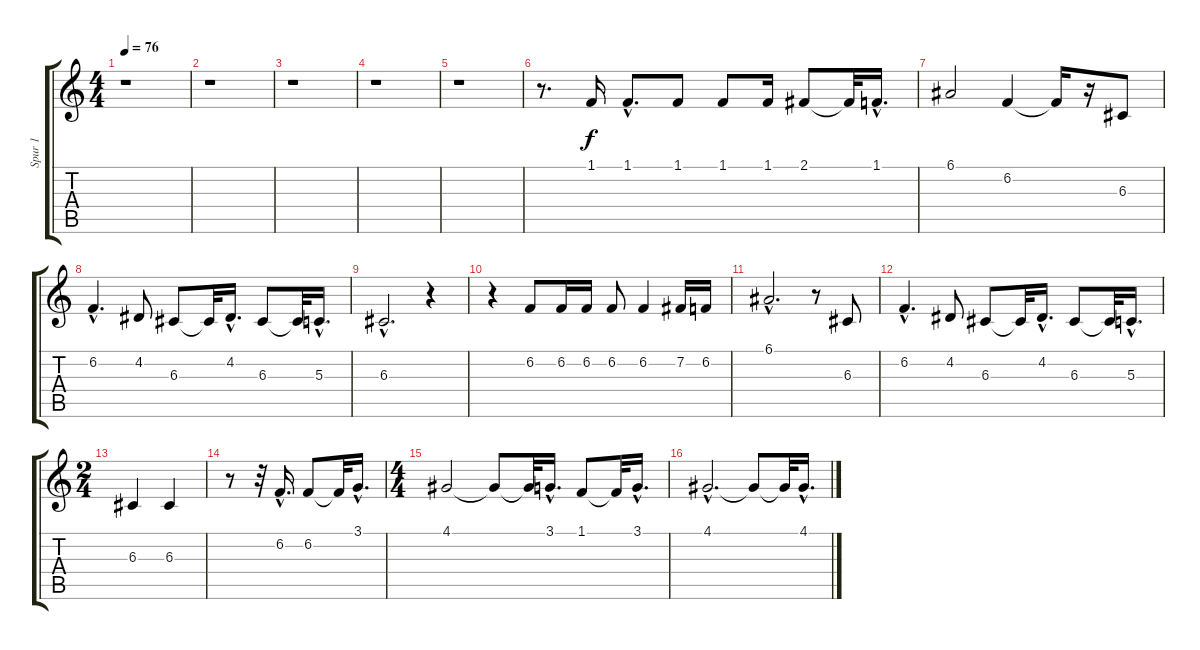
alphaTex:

\track ("Spur 1" "Spur 1") {instrument panflute}
\staff {score tabs}
\tuning (E4 B3 G3 D3 A2 E2) {hide}
\ts (4 4)
\tempo 76
\clef g2
\ks c
r.1{dy f instrument panflute} |
r.1 |
r.1 |
r.1 |
r.1 |
r.8{d} 1.1.16 1.1{hac}.8{d} 1.1.8 1.1.8 1.1.16 2.1.8 2.1{t}.32 1.1{hac}.16{d} |
6.1.2 6.2.4 6.2{t}.16 r.16 6.3.8 |
6.2{hac}.4{d} 4.2.8 6.3.8 6.3{t}.32 4.2{hac}.16{d} 6.3.8 6.3{t}.32 5.3{hac}.16{d} |
6.3{hac}.2{d} r.4 |
r.4 6.2.8 6.2.16 6.2.16 6.2.8 6.2.4 7.2.16 6.2.16 |
6.1{hac}.2{d} r.8 6.3.8 |
6.2{hac}.4{d} 4.2.8 6.3.8 6.3{t}.32 4.2{hac}.16{d} 6.3.8 6.3{t}.32 5.3{hac}.16{d} |
\ts (2 4)
6.3.4 6.3.4 |
r.8 r.32 6.2{hac}.16{d} 6.2.8 6.2{t}.32 3.1{hac}.16{d} |
\ts (4 4)
4.1.2 4.1{t}.8 4.1{t}.32 3.1{hac}.16{d} 1.1.8 1.1{t}.32 3.1{hac}.16{d} |
4.1{hac}.2{d} 4.1{t}.8 4.1{t}.32 4.1{hac}.16{d}
